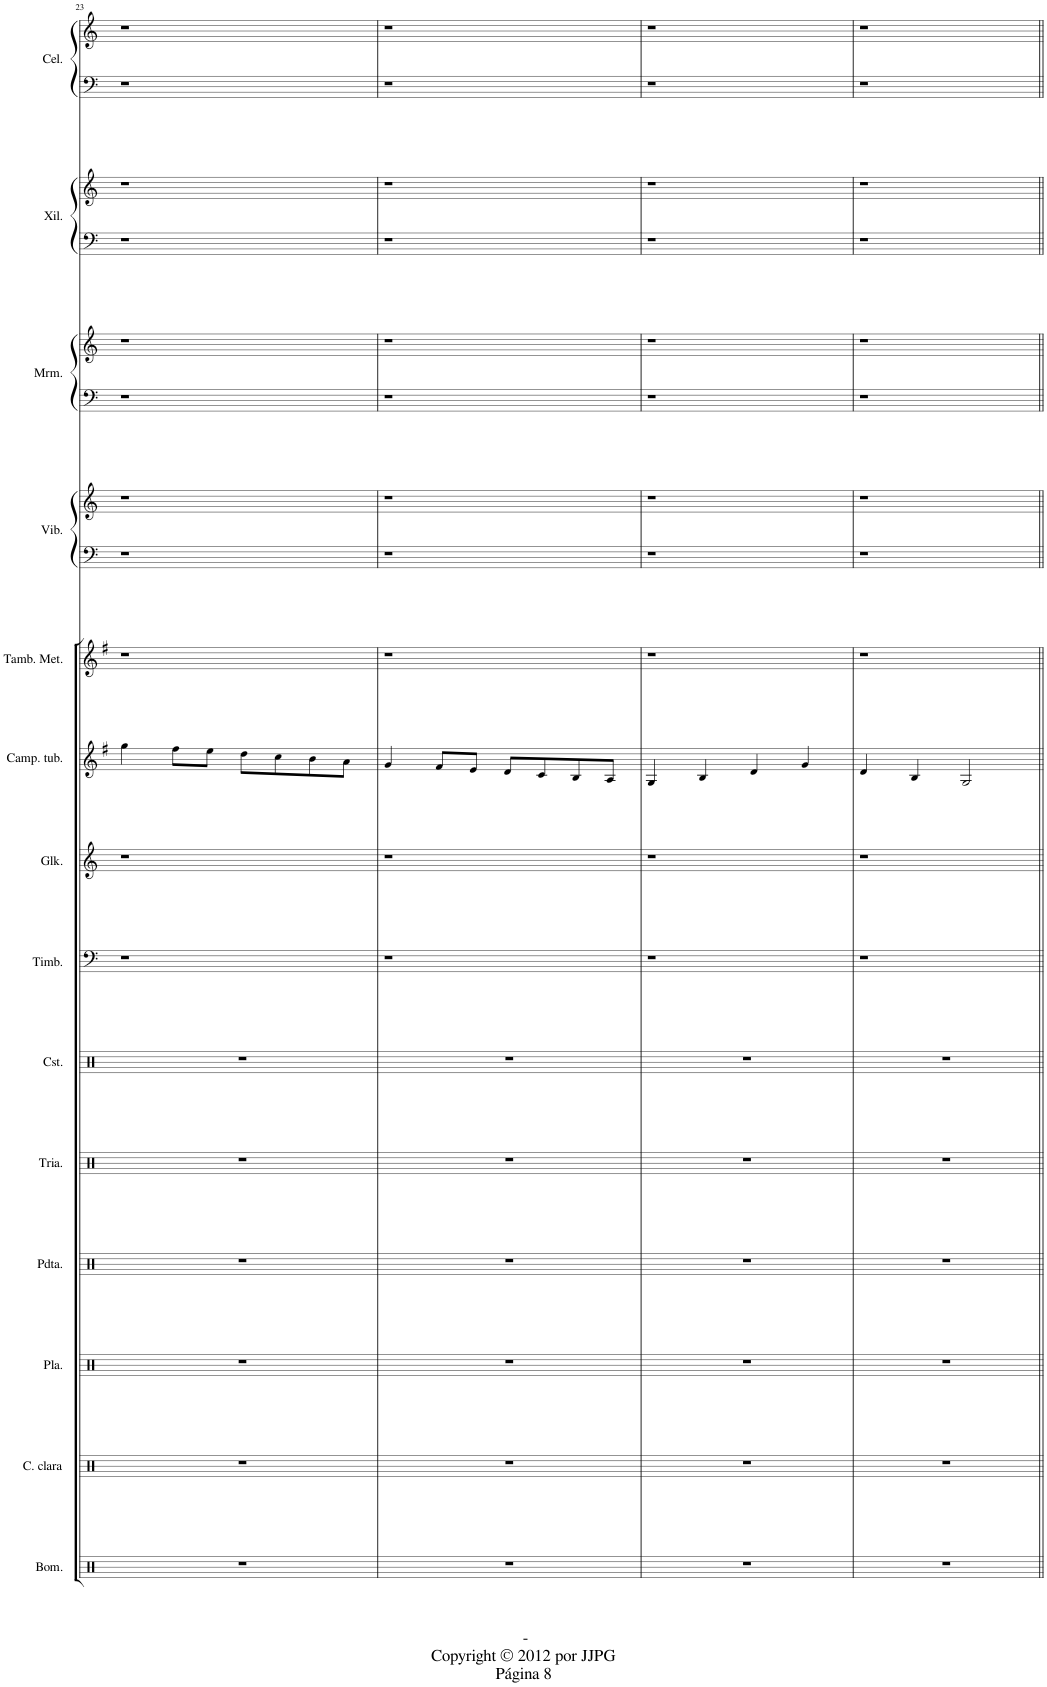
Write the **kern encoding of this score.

**kern	**kern	**kern	**kern	**kern	**kern	**kern	**kern	**kern	**kern	**kern	**kern	**kern	**kern	**kern	**kern	**kern	**kern
*part14	*part13	*part12	*part11	*part10	*part9	*part8	*part7	*part6	*part5	*part4	*part4	*part3	*part3	*part2	*part2	*part1	*part1
*staff18	*staff17	*staff16	*staff15	*staff14	*staff13	*staff12	*staff11	*staff10	*staff9	*staff8	*staff7	*staff6	*staff5	*staff4	*staff3	*staff2	*staff1
*I"Bombo	*I"Caja clara	*I"Platillos	*I"Pandereta	*I"Triángulo	*I"Castañuelas	*I"Timbales	*I"Glockenspiel	*I"Campanas tubulares	*I"Tambores Metálicos	*I"Vibráfono	*	*I"Marimba	*	*I"Xilófono	*	*I"Celesta	*
*I'Bom.	*I'C. clara	*I'Pla.	*I'Pdta.	*	*I'Cst.	*I'Timb.	*I'Glk.	*I'Camp. tub.	*I'Tamb. Met.	*I'Vib.	*	*I'Mrm.	*	*I'Xil.	*	*I'Cel.	*
!!LO:PB:g=z
*clefX	*clefX	*clefX	*clefX	*clefX	*clefX	*clefF4	*clefG2	*clefG2	*clefG2	*clefF4	*clefG2	*clefF4	*clefG2	*clefF4	*clefG2	*clefF4	*clefG2
*	*	*	*	*	*	*	*Trd-14c-24	*	*	*	*	*	*	*Trd-7c-12	*Trd-7c-12	*Trd-7c-12	*Trd-7c-12
*k[]	*k[]	*k[]	*k[]	*k[]	*k[]	*k[]	*k[]	*k[f#]	*k[f#]	*k[]	*k[]	*k[]	*k[]	*k[]	*k[]	*k[]	*k[]
*M4/4	*M4/4	*M4/4	*M4/4	*M4/4	*M4/4	*M4/4	*M4/4	*M4/4	*M4/4	*M4/4	*M4/4	*M4/4	*M4/4	*M4/4	*M4/4	*M4/4	*M4/4
=23	=23	=23	=23	=23	=23	=23	=23	=23	=23	=23	=23	=23	=23	=23	=23	=23	=23
1r	1r	1r	1r	1r	1r	1r	1r	4gg\	1r	1r	1r	1r	1r	1r	1r	1r	1r
.	.	.	.	.	.	.	.	8ff#\L	.	.	.	.	.	.	.	.	.
.	.	.	.	.	.	.	.	8ee\J	.	.	.	.	.	.	.	.	.
.	.	.	.	.	.	.	.	8dd\L	.	.	.	.	.	.	.	.	.
.	.	.	.	.	.	.	.	8cc\	.	.	.	.	.	.	.	.	.
.	.	.	.	.	.	.	.	8b\	.	.	.	.	.	.	.	.	.
.	.	.	.	.	.	.	.	8a\J	.	.	.	.	.	.	.	.	.
=24	=24	=24	=24	=24	=24	=24	=24	=24	=24	=24	=24	=24	=24	=24	=24	=24	=24
1r	1r	1r	1r	1r	1r	1r	1r	4g/	1r	1r	1r	1r	1r	1r	1r	1r	1r
.	.	.	.	.	.	.	.	8f#/L	.	.	.	.	.	.	.	.	.
.	.	.	.	.	.	.	.	8e/J	.	.	.	.	.	.	.	.	.
.	.	.	.	.	.	.	.	8d/L	.	.	.	.	.	.	.	.	.
.	.	.	.	.	.	.	.	8c/	.	.	.	.	.	.	.	.	.
.	.	.	.	.	.	.	.	8B/	.	.	.	.	.	.	.	.	.
.	.	.	.	.	.	.	.	8A/J	.	.	.	.	.	.	.	.	.
=25	=25	=25	=25	=25	=25	=25	=25	=25	=25	=25	=25	=25	=25	=25	=25	=25	=25
1r	1r	1r	1r	1r	1r	1r	1r	4G/	1r	1r	1r	1r	1r	1r	1r	1r	1r
.	.	.	.	.	.	.	.	4B/	.	.	.	.	.	.	.	.	.
.	.	.	.	.	.	.	.	4d/	.	.	.	.	.	.	.	.	.
.	.	.	.	.	.	.	.	4g/	.	.	.	.	.	.	.	.	.
=26	=26	=26	=26	=26	=26	=26	=26	=26	=26	=26	=26	=26	=26	=26	=26	=26	=26
1r	1r	1r	1r	1r	1r	1r	1r	4d/	1r	1r	1r	1r	1r	1r	1r	1r	1r
.	.	.	.	.	.	.	.	4B/	.	.	.	.	.	.	.	.	.
.	.	.	.	.	.	.	.	2G/	.	.	.	.	.	.	.	.	.
=||	=||	=||	=||	=||	=||	=||	=||	=||	=||	=||	=||	=||	=||	=||	=||	=||	=||
*-	*-	*-	*-	*-	*-	*-	*-	*-	*-	*-	*-	*-	*-	*-	*-	*-	*-
